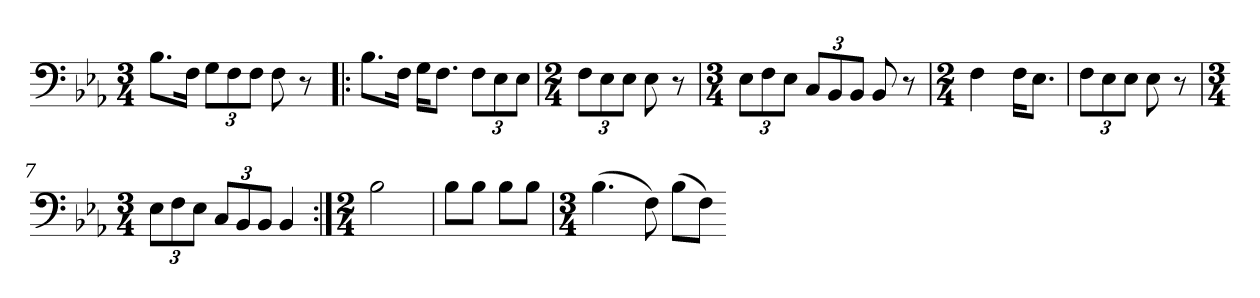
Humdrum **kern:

**kern
*part1
*staff1
*clefF4
*k[b-e-a-]
*M3/4
=1
8.B-\L
16F\Jk
12G\L
12F\
12F\J
8F\
8r
=2!|:
8.B-\L
16F\Jk
16G\KL
8.F\J
12F\L
12E-\
12E-\J
=3
*M2/4
12F\L
12E-\
12E-\J
8E-\
8r
=4
*M3/4
12E-\L
12F\
12E-\J
12C/L
12BB-/
12BB-/J
8BB-/
8r
=5
*M2/4
4F\
16F\KL
8.E-\J
=6
12F\L
12E-\
12E-\J
8E-\
8r
=7
*M3/4
12E-\L
12F\
12E-\J
12C/L
12BB-/
12BB-/J
4BB-/
=8:|!
*M2/4
2B-\
=9
8B-\L
8B-\J
8B-\L
8B-\J
=10
*M3/4
(4.B-\
8F\)
(8B-\L
8F\J)
=-
*-
